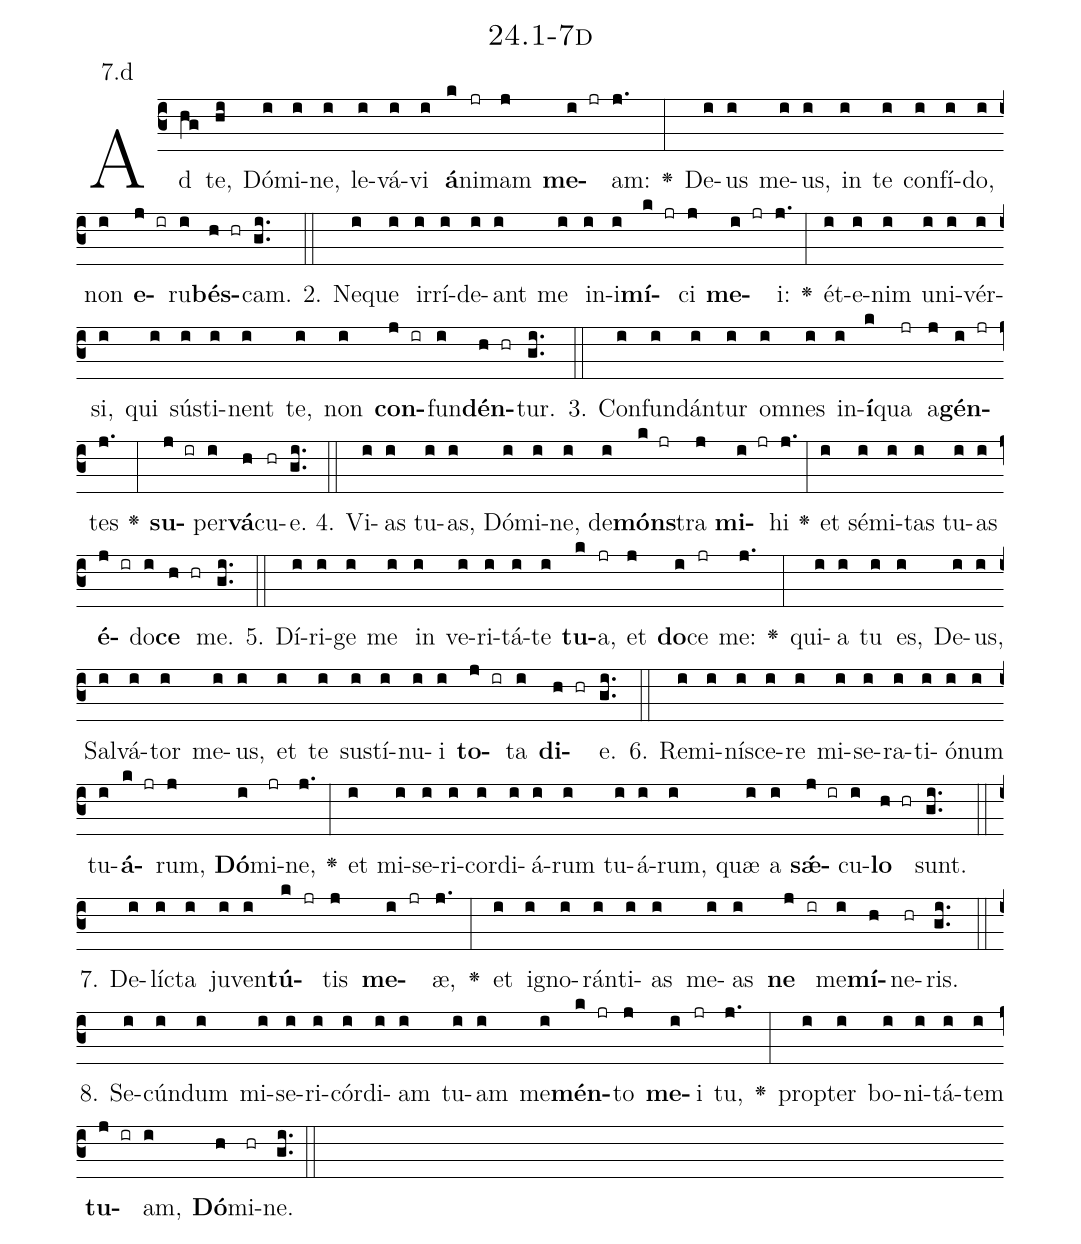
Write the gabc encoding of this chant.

name: 24.1-7d;
annotation: 7.d;
%%
(c3)Ad(hg) te,(hi) Dó(i)mi(i)ne,(i) le(i)vá(i)vi(i) <b>á</b>(k)ni(jr)mam(j) <b>me</b>(i jr)am:(j.) <v>\greheightstar</v>(:) De(i)us(i) me(i)us,(i) in(i) te(i) con(i)fí(i)do,(i) non(i) <b>e</b>(j ir)ru(i)<b>bés</b>(h hr)cam.(gi..) (::)
2. Ne(i)que(i) ir(i)rí(i)de(i)ant(i) me(i) in(i)i(i)<b>mí</b>(k jr)ci(j) <b>me</b>(i jr)i:(j.) <v>\greheightstar</v>(:) ét(i)e(i)nim(i) u(i)ni(i)vér(i)si,(i) qui(i) sús(i)ti(i)nent(i) te,(i) non(i) <b>con</b>(j ir)fun(i)<b>dén</b>(h hr)tur.(gi..) (::)
3. Con(i)fun(i)dán(i)tur(i) om(i)nes(i) in(i)<b>í</b>(k)qua(jr) a(j)<b>gén</b>(i jr)tes(j.) <v>\greheightstar</v>(:) <b>su</b>(j ir)per(i)<b>vá</b>(h)cu(hr)e.(gi..) (::)
4. Vi(i)as(i) tu(i)as,(i) Dó(i)mi(i)ne,(i) de(i)<b>móns</b>(k jr)tra(j) <b>mi</b>(i jr)hi(j.) <v>\greheightstar</v>(:) et(i) sé(i)mi(i)tas(i) tu(i)as(i) <b>é</b>(j ir)do(i)<b>ce</b>(h hr) me.(gi..) (::)
5. Dí(i)ri(i)ge(i) me(i) in(i) ve(i)ri(i)tá(i)te(i) <b>tu</b>(k)a,(jr) et(j) <b>do</b>(i)ce(jr) me:(j.) <v>\greheightstar</v>(:) qui(i)a(i) tu(i) es,(i) De(i)us,(i) Sal(i)vá(i)tor(i) me(i)us,(i) et(i) te(i) sus(i)tí(i)nu(i)i(i) <b>to</b>(j ir)ta(i) <b>di</b>(h hr)e.(gi..) (::)
6. Re(i)mi(i)ní(i)sce(i)re(i) mi(i)se(i)ra(i)ti(i)ó(i)num(i) tu(i)<b>á</b>(k jr)rum,(j) <b>Dó</b>(i)mi(jr)ne,(j.) <v>\greheightstar</v>(:) et(i) mi(i)se(i)ri(i)cor(i)di(i)á(i)rum(i) tu(i)á(i)rum,(i) quæ(i) a(i) <b>sǽ</b>(j ir)cu(i)<b>lo</b>(h hr) sunt.(gi..) (::)
7. De(i)líc(i)ta(i) ju(i)ven(i)<b>tú</b>(k jr)tis(j) <b>me</b>(i jr)æ,(j.) <v>\greheightstar</v>(:) et(i) i(i)gno(i)rán(i)ti(i)as(i) me(i)as(i) <b>ne</b>(j ir) me(i)<b>mí</b>(h)ne(hr)ris.(gi..) (::)
8. Se(i)cún(i)dum(i) mi(i)se(i)ri(i)cór(i)di(i)am(i) tu(i)am(i) me(i)<b>mén</b>(k jr)to(j) <b>me</b>(i)i(jr) tu,(j.) <v>\greheightstar</v>(:) prop(i)ter(i) bo(i)ni(i)tá(i)tem(i) <b>tu</b>(j ir)am,(i) <b>Dó</b>(h)mi(hr)ne.(gi..) (::)
